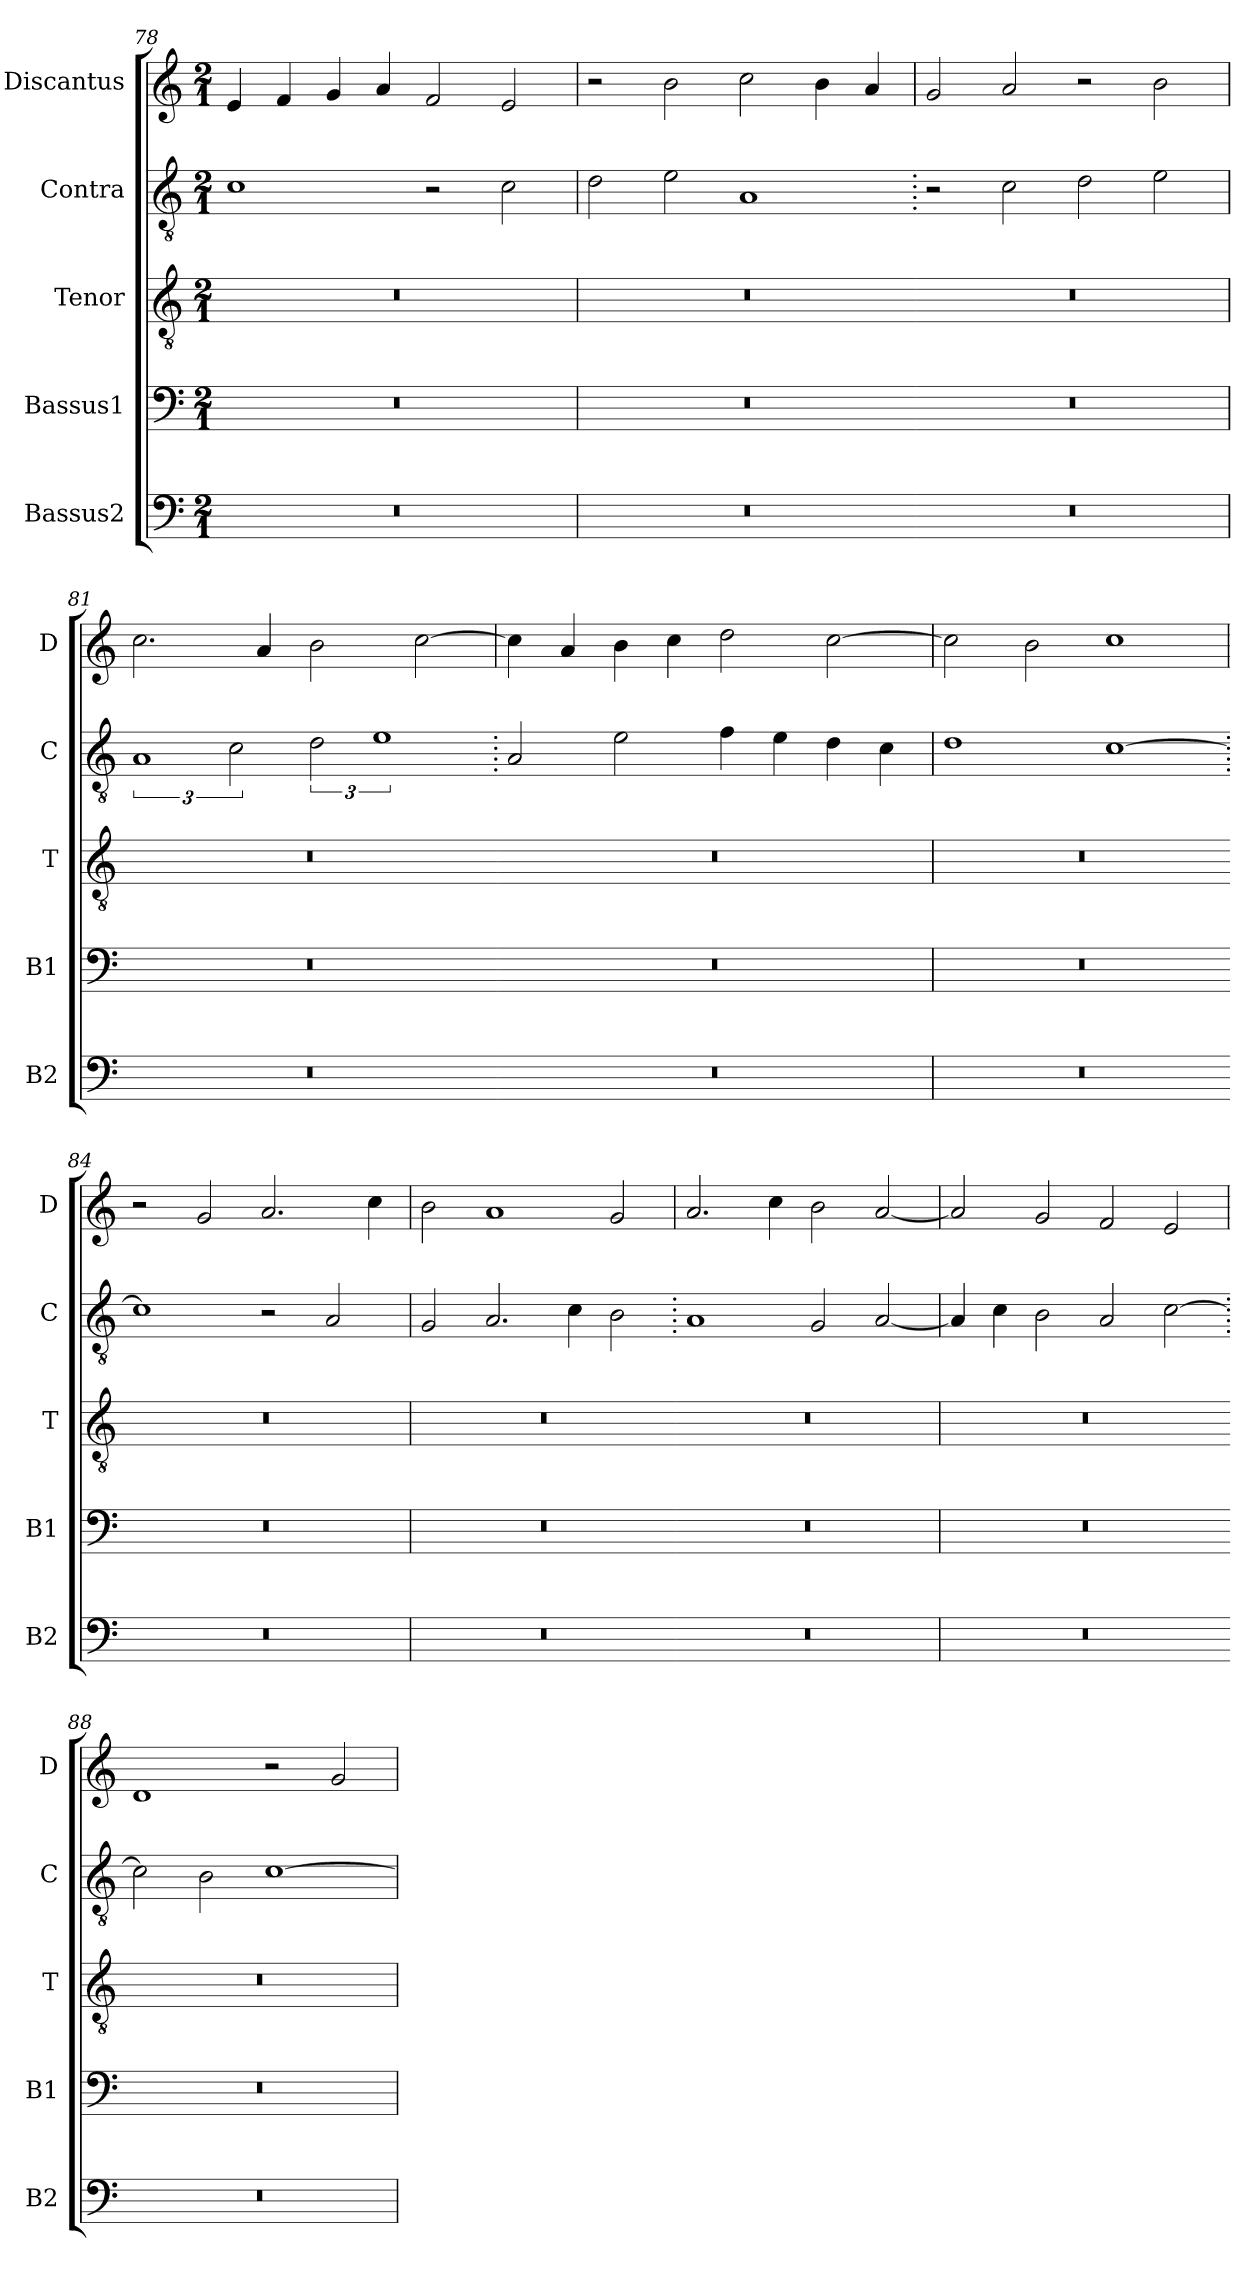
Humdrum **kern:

**kern	**kern	**kern	**kern	**kern
*part5	*part4	*part3	*part2	*part1
*staff5	*staff4	*staff3	*staff2	*staff1
*I"Bassus2	*I"Bassus1	*I"Tenor	*I"Contra	*I"Discantus
*I'B2	*I'B1	*I'T	*I'C	*I'D
*clefF4	*clefF4	*clefGv2	*clefGv2	*clefG2
*k[]	*k[]	*k[]	*k[]	*k[]
*M2/1	*M2/1	*M2/1	*M2/1	*M2/1
=78	=78	=78	=78	=78
0r	0r	0r	1c	4e/
.	.	.	.	4f/
.	.	.	.	4g/
.	.	.	.	4a/
.	.	.	2r	2f/
.	.	.	2c\	2e/
=79	=79	=79	=79	=79
0r	0r	0r	2d\	2r
.	.	.	2e\	2b\
.	.	.	1A	2cc\
.	.	.	.	4b\
.	.	.	.	4a/
=80	=80	=80	=80.	=80
0r	0r	0r	2r	2g/
.	.	.	2c\	2a/
.	.	.	2d\	2r
.	.	.	2e\	2b\
=81	=81	=81	=81	=81
0r	0r	0r	3%2A	2.cc\
.	.	.	3c\	.
.	.	.	.	4a/
.	.	.	3d\	2b\
.	.	.	3%2e	.
.	.	.	.	[2cc\
=82	=82	=82	=82.	=82
0r	0r	0r	2A/	4cc\]
.	.	.	.	4a/
.	.	.	2e\	4b\
.	.	.	.	4cc\
.	.	.	4f\	2dd\
.	.	.	4e\	.
.	.	.	4d\	[2cc\
.	.	.	4c\	.
=83	=83	=83	=83	=83
0r	0r	0r	1d	2cc\]
.	.	.	.	2b\
.	.	.	[1c	1cc
=84	=84	=84	=84.	=84
0r	0r	0r	1c]	2r
.	.	.	.	2g/
.	.	.	2r	2.a/
.	.	.	2A/	.
.	.	.	.	4cc\
=85	=85	=85	=85	=85
0r	0r	0r	2G/	2b\
.	.	.	2.A/	1a
.	.	.	4c\	.
.	.	.	2B\	2g/
=86	=86	=86	=86.	=86
0r	0r	0r	1A	2.a/
.	.	.	.	4cc\
.	.	.	2G/	2b\
.	.	.	[2A/	[2a/
=87	=87	=87	=87	=87
0r	0r	0r	4A/]	2a/]
.	.	.	4c\	.
.	.	.	2B\	2g/
.	.	.	2A/	2f/
.	.	.	[2c\	2e/
=88	=88	=88	=88.	=88
0r	0r	0r	2c\]	1d
.	.	.	2B\	.
.	.	.	[1c	2r
.	.	.	.	2g/
=	=	=	=	=
*-	*-	*-	*-	*-
